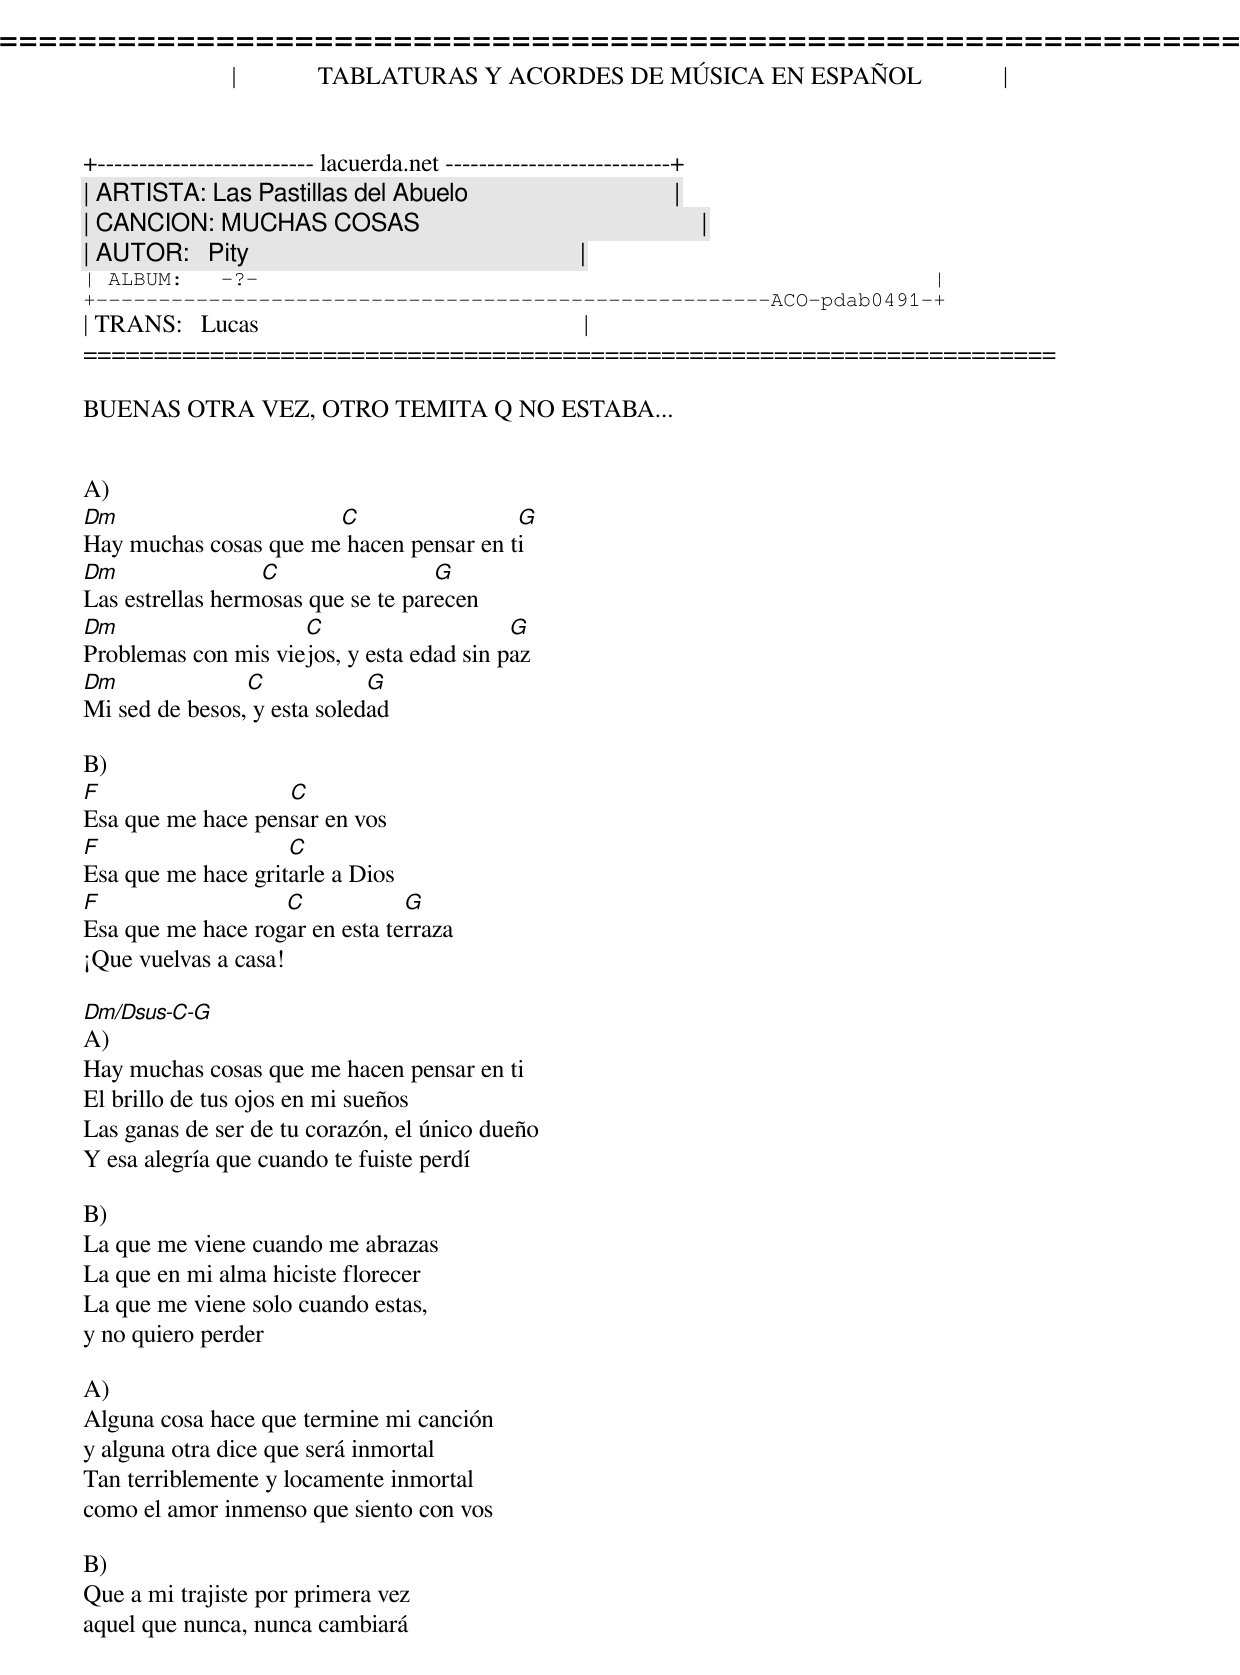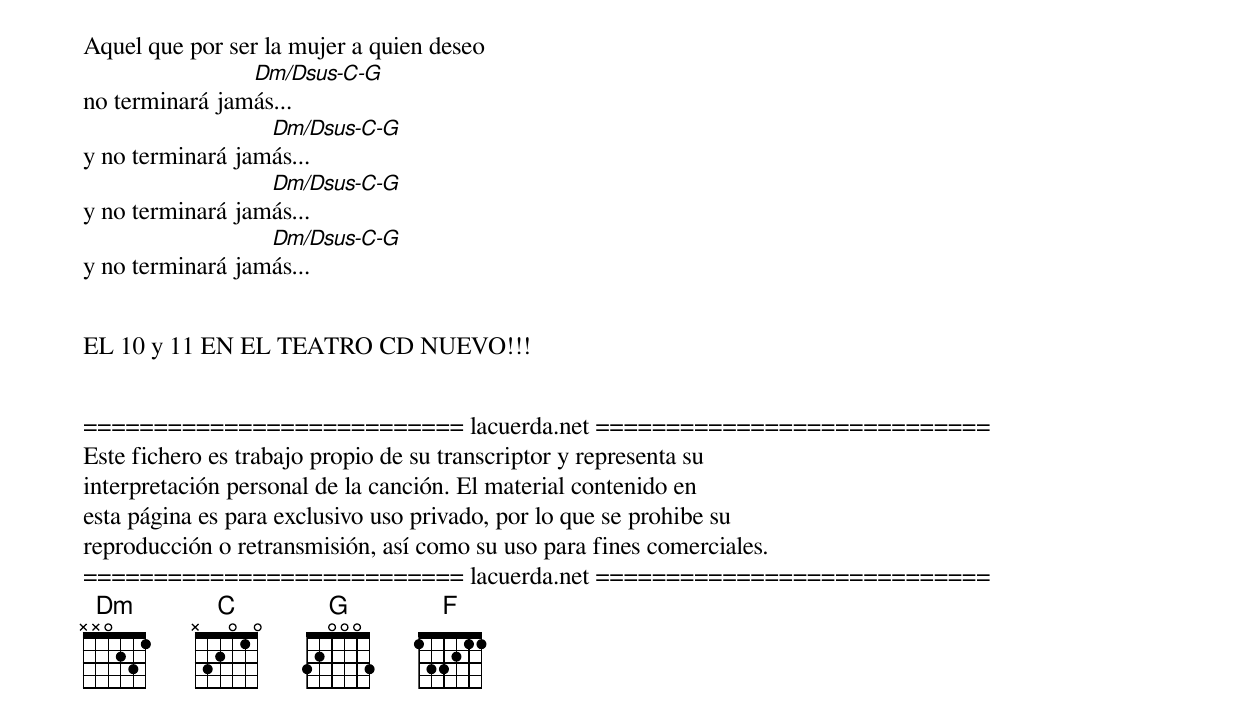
=====================================================================
|             TABLATURAS Y ACORDES DE MÚSICA EN ESPAÑOL             |
+-------------------------- lacuerda.net ---------------------------+
| ARTISTA: Las Pastillas del Abuelo                                 |
| CANCION: MUCHAS COSAS                                             |
| AUTOR:   Pity                                                     |
| ALBUM:   -?-                                                      |
+------------------------------------------------------ACO-pdab0491-+
| TRANS:   Lucas                                                    |
=====================================================================

BUENAS OTRA VEZ, OTRO TEMITA Q NO ESTABA...


A)
Dm                     C                 G
Hay muchas cosas que me hacen pensar en ti
Dm                C                 G
Las estrellas hermosas que se te parecen
Dm                   C                     G
Problemas con mis viejos, y esta edad sin paz
Dm              C            G
Mi sed de besos, y esta soledad

B)
F                  C
Esa que me hace pensar en vos
F                   C
Esa que me hace gritarle a Dios
F                  C            G
Esa que me hace rogar en esta terraza
¡Que vuelvas a casa!

Dm/Dsus-C-G
A)
Hay muchas cosas que me hacen pensar en ti
El brillo de tus ojos en mi sueños
Las ganas de ser de tu corazón, el único dueño
Y esa alegría que cuando te fuiste perdí

B)
La que me viene cuando me abrazas
La que en mi alma hiciste florecer
La que me viene solo cuando estas,
y no quiero perder

A)
Alguna cosa hace que termine mi canción
y alguna otra dice que será inmortal
Tan terriblemente y locamente inmortal
como el amor inmenso que siento con vos

B)
Que a mi trajiste por primera vez
aquel que nunca, nunca cambiará
Aquel que por ser la mujer a quien deseo
                Dm/Dsus-C-G
no terminará jamás...
                  Dm/Dsus-C-G
y no terminará jamás...
                  Dm/Dsus-C-G
y no terminará jamás...
                  Dm/Dsus-C-G
y no terminará jamás...


EL 10 y 11 EN EL TEATRO CD NUEVO!!!


=========================== lacuerda.net ============================
Este fichero es trabajo propio de su transcriptor y representa su
interpretación personal de la canción. El material contenido en
esta página es para exclusivo uso privado, por lo que se prohibe su
reproducción o retransmisión, así como su uso para fines comerciales.
=========================== lacuerda.net ============================
